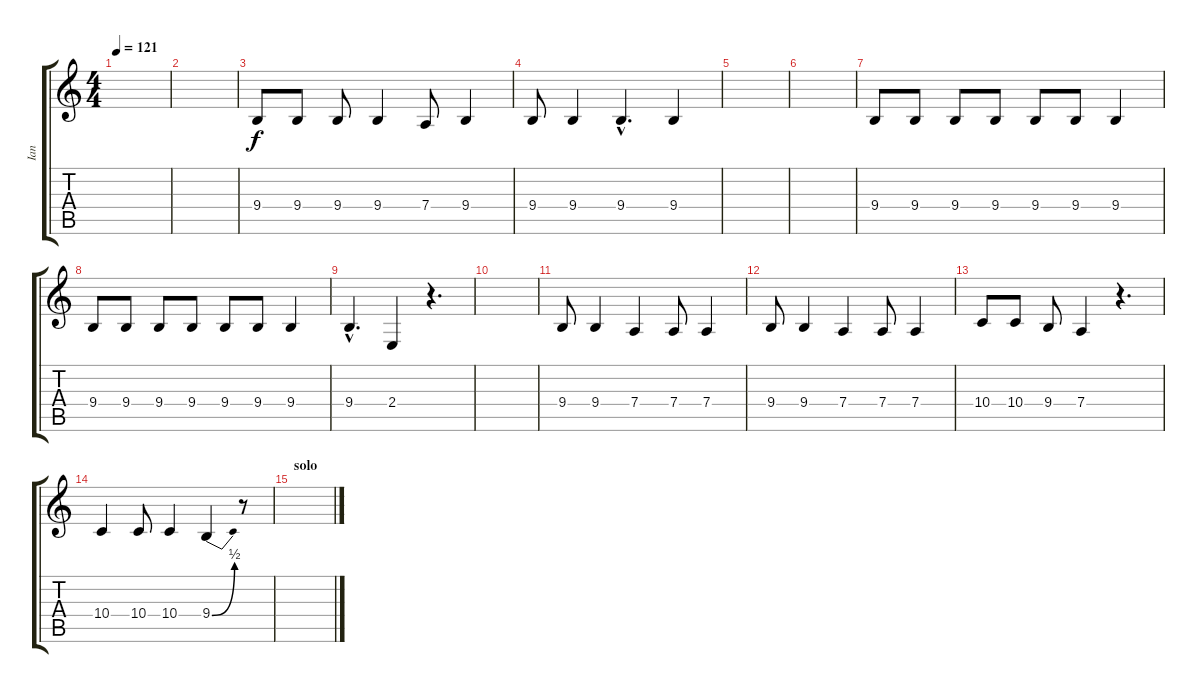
\track ("Ian" "Ian") {instrument lead2sawtooth}
\staff {score tabs}
\tuning (E4 B3 G3 D3 A2 E2) {hide}
\ts (4 4)
\tempo 121
\clef g2
\ks c
|
|
9.4.8 9.4.8 9.4.8 9.4.4 7.4.8 9.4.4 |
9.4.8 9.4.4 9.4{hac}.4{d} 9.4.4 |
|
|
9.4.8 9.4.8 9.4.8 9.4.8 9.4.8 9.4.8 9.4.4 |
9.4.8 9.4.8 9.4.8 9.4.8 9.4.8 9.4.8 9.4.4 |
9.4{hac}.4{d} 2.4.4 r.4{d} |
|
9.4.8 9.4.4 7.4.4 7.4.8 7.4.4 |
9.4.8 9.4.4 7.4.4 7.4.8 7.4.4 |
10.4.8 10.4.8 9.4.8 7.4.4 r.4{d} |
10.4.4 10.4.8 10.4.4 9.4{be (bend 0 0 60 2)}.4 r.8 |
\section ("" "solo")
